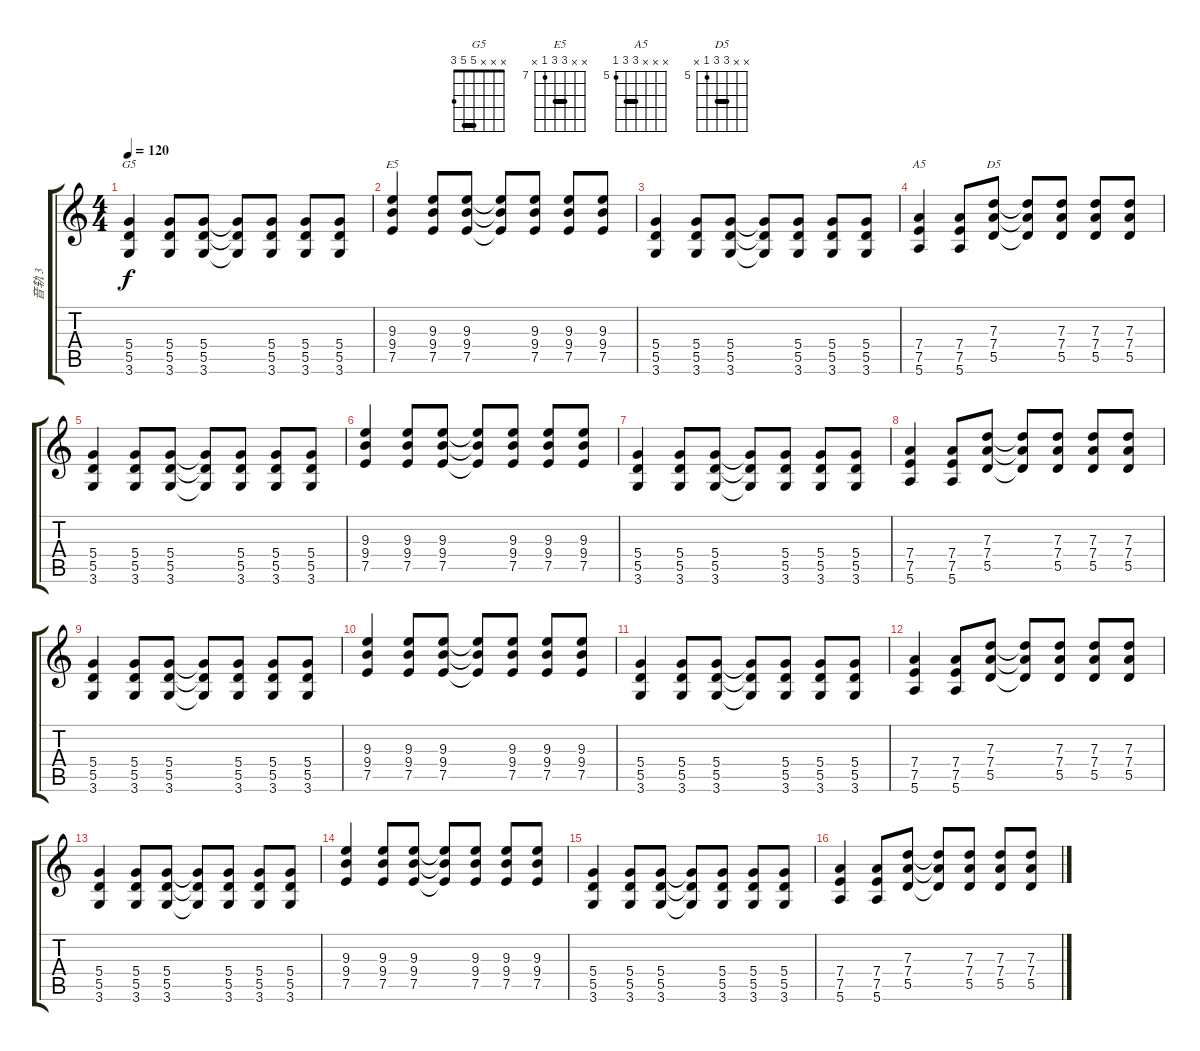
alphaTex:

\track ("音轨 3" "音轨 3") {instrument overdrivenguitar}
\staff {score tabs}
\tuning (E4 B3 G3 D3 A2 E2) {hide}
\chord ("G5" x x x 5 5 3) {barre 5}
\chord ("E5" x x 9 9 7 x) {firstfret 7 barre 9}
\chord ("A5" x x x 7 7 5) {firstfret 5 barre 7}
\chord ("D5" x x 7 7 5 x) {firstfret 5 barre 7}
\ts (4 4)
\tempo 120
\clef g2
\ks c
(5.4 5.5 3.6).4{ch "G5" dy f} (5.4 5.5 3.6).8 (5.4 5.5 3.6).8 (5.4{t} 5.5{t} 3.6{t}).8 (5.4 5.5 3.6).8 (5.4 5.5 3.6).8 (5.4 5.5 3.6).8 |
(9.3 9.4 7.5).4{ch "E5"} (9.3 9.4 7.5).8 (9.3 9.4 7.5).8 (9.3{t} 9.4{t} 7.5{t}).8 (9.3 9.4 7.5).8 (9.3 9.4 7.5).8 (9.3 9.4 7.5).8 |
(5.4 5.5 3.6).4 (5.4 5.5 3.6).8 (5.4 5.5 3.6).8 (5.4{t} 5.5{t} 3.6{t}).8 (5.4 5.5 3.6).8 (5.4 5.5 3.6).8 (5.4 5.5 3.6).8 |
(7.4 7.5 5.6).4{ch "A5"} (7.4 7.5 5.6).8 (7.3 7.4 5.5).8{ch "D5"} (7.3{t} 7.4{t} 5.5{t}).8 (7.3 7.4 5.5).8 (7.3 7.4 5.5).8 (7.3 7.4 5.5).8 |
(5.4 5.5 3.6).4 (5.4 5.5 3.6).8 (5.4 5.5 3.6).8 (5.4{t} 5.5{t} 3.6{t}).8 (5.4 5.5 3.6).8 (5.4 5.5 3.6).8 (5.4 5.5 3.6).8 |
(9.3 9.4 7.5).4 (9.3 9.4 7.5).8 (9.3 9.4 7.5).8 (9.3{t} 9.4{t} 7.5{t}).8 (9.3 9.4 7.5).8 (9.3 9.4 7.5).8 (9.3 9.4 7.5).8 |
(5.4 5.5 3.6).4 (5.4 5.5 3.6).8 (5.4 5.5 3.6).8 (5.4{t} 5.5{t} 3.6{t}).8 (5.4 5.5 3.6).8 (5.4 5.5 3.6).8 (5.4 5.5 3.6).8 |
(7.4 7.5 5.6).4 (7.4 7.5 5.6).8 (7.3 7.4 5.5).8 (7.3{t} 7.4{t} 5.5{t}).8 (7.3 7.4 5.5).8 (7.3 7.4 5.5).8 (7.3 7.4 5.5).8 |
(5.4 5.5 3.6).4 (5.4 5.5 3.6).8 (5.4 5.5 3.6).8 (5.4{t} 5.5{t} 3.6{t}).8 (5.4 5.5 3.6).8 (5.4 5.5 3.6).8 (5.4 5.5 3.6).8 |
(9.3 9.4 7.5).4 (9.3 9.4 7.5).8 (9.3 9.4 7.5).8 (9.3{t} 9.4{t} 7.5{t}).8 (9.3 9.4 7.5).8 (9.3 9.4 7.5).8 (9.3 9.4 7.5).8 |
(5.4 5.5 3.6).4 (5.4 5.5 3.6).8 (5.4 5.5 3.6).8 (5.4{t} 5.5{t} 3.6{t}).8 (5.4 5.5 3.6).8 (5.4 5.5 3.6).8 (5.4 5.5 3.6).8 |
(7.4 7.5 5.6).4 (7.4 7.5 5.6).8 (7.3 7.4 5.5).8 (7.3{t} 7.4{t} 5.5{t}).8 (7.3 7.4 5.5).8 (7.3 7.4 5.5).8 (7.3 7.4 5.5).8 |
(5.4 5.5 3.6).4 (5.4 5.5 3.6).8 (5.4 5.5 3.6).8 (5.4{t} 5.5{t} 3.6{t}).8 (5.4 5.5 3.6).8 (5.4 5.5 3.6).8 (5.4 5.5 3.6).8 |
(9.3 9.4 7.5).4 (9.3 9.4 7.5).8 (9.3 9.4 7.5).8 (9.3{t} 9.4{t} 7.5{t}).8 (9.3 9.4 7.5).8 (9.3 9.4 7.5).8 (9.3 9.4 7.5).8 |
(5.4 5.5 3.6).4 (5.4 5.5 3.6).8 (5.4 5.5 3.6).8 (5.4{t} 5.5{t} 3.6{t}).8 (5.4 5.5 3.6).8 (5.4 5.5 3.6).8 (5.4 5.5 3.6).8 |
(7.4 7.5 5.6).4 (7.4 7.5 5.6).8 (7.3 7.4 5.5).8 (7.3{t} 7.4{t} 5.5{t}).8 (7.3 7.4 5.5).8 (7.3 7.4 5.5).8 (7.3 7.4 5.5).8
